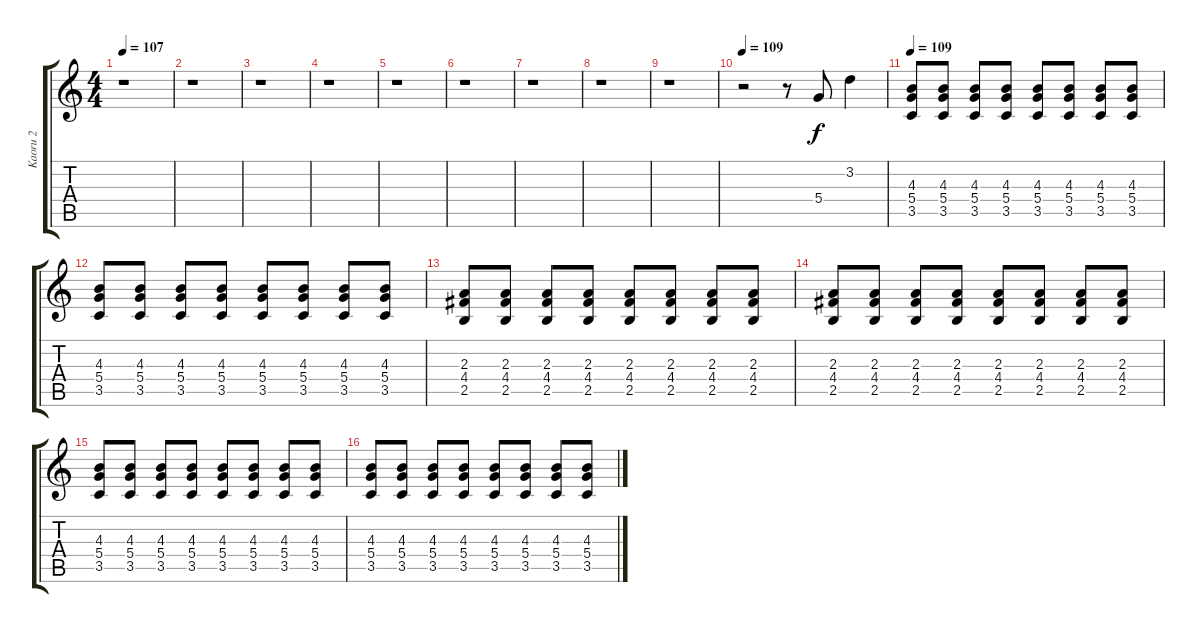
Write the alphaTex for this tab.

\track ("Kaoru 2" "Kaoru 2") {instrument overdrivenguitar}
\staff {score tabs}
\tuning (E4 B3 G3 D3 A2 E2) {hide}
\ts (4 4)
\tempo 107
\tempo 75
\tempo 107
\clef g2
\ks c
r.1{dy f instrument overdrivenguitar} |
r.1 |
r.1 |
r.1 |
r.1 |
r.1 |
r.1 |
r.1 |
r.1 |
\tempo 109
r.2 r.8 5.4.8 3.2.4 |
\tempo 109
(4.3 5.4 3.5).8 (4.3 5.4 3.5).8 (4.3 5.4 3.5).8 (4.3 5.4 3.5).8 (4.3 5.4 3.5).8 (4.3 5.4 3.5).8 (4.3 5.4 3.5).8 (4.3 5.4 3.5).8 |
(4.3 5.4 3.5).8 (4.3 5.4 3.5).8 (4.3 5.4 3.5).8 (4.3 5.4 3.5).8 (4.3 5.4 3.5).8 (4.3 5.4 3.5).8 (4.3 5.4 3.5).8 (4.3 5.4 3.5).8 |
(2.3 4.4 2.5).8 (2.3 4.4 2.5).8 (2.3 4.4 2.5).8 (2.3 4.4 2.5).8 (2.3 4.4 2.5).8 (2.3 4.4 2.5).8 (2.3 4.4 2.5).8 (2.3 4.4 2.5).8 |
(2.3 4.4 2.5).8 (2.3 4.4 2.5).8 (2.3 4.4 2.5).8 (2.3 4.4 2.5).8 (2.3 4.4 2.5).8 (2.3 4.4 2.5).8 (2.3 4.4 2.5).8 (2.3 4.4 2.5).8 |
(4.3 5.4 3.5).8 (4.3 5.4 3.5).8 (4.3 5.4 3.5).8 (4.3 5.4 3.5).8 (4.3 5.4 3.5).8 (4.3 5.4 3.5).8 (4.3 5.4 3.5).8 (4.3 5.4 3.5).8 |
(4.3 5.4 3.5).8 (4.3 5.4 3.5).8 (4.3 5.4 3.5).8 (4.3 5.4 3.5).8 (4.3 5.4 3.5).8 (4.3 5.4 3.5).8 (4.3 5.4 3.5).8 (4.3 5.4 3.5).8
